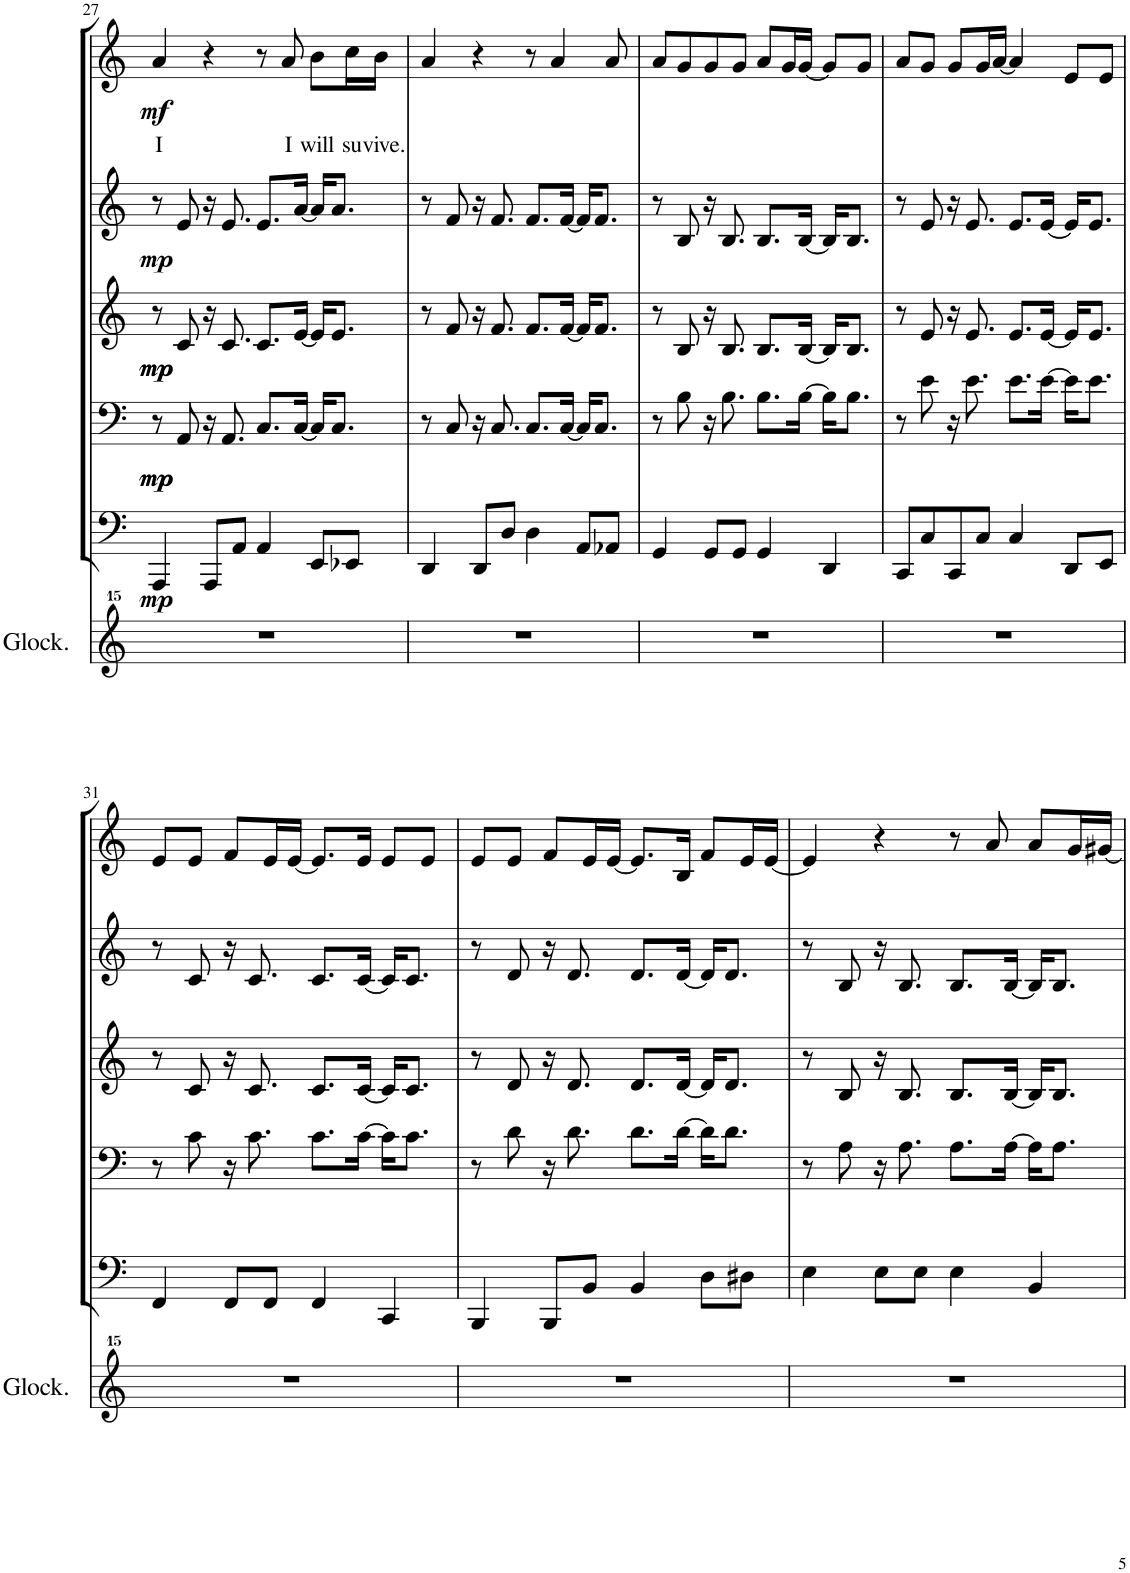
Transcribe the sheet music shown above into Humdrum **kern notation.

**kern	**kern	**dynam	**kern	**dynam	**kern	**dynam	**kern	**dynam	**kern	**text	**dynam
*part6	*part5	*part5	*part4	*part4	*part3	*part3	*part2	*part2	*part1	*part1	*part1
*staff6	*staff5	*staff5	*staff4	*staff4	*staff3	*staff3	*staff2	*staff2	*staff1	*staff1	*staff1
*I"Glockenspiel	*I"Tuba	*	*I"Trombone	*	*I"Horn in F	*	*I"Bb Trumpet 2	*	*I"Bb Trumpet 1	*	*
*I'Glock.	*I'Tba	*	*I'Trb	*	*I'Hn	*	*I'Tpt	*	*I'Tpt	*	*
!!LO:PB:g=z
*clefG^^2	*clefF4	*	*clefF4	*	*clefG2	*	*clefG2	*	*clefG2	*	*
*	*	*	*	*	*ITrd4c7	*	*ITrd1c2	*	*ITrd1c2	*	*
*k[]	*k[]	*	*k[]	*	*k[]	*	*k[]	*	*k[]	*	*
*M4/4	*M4/4	*	*M4/4	*	*M4/4	*	*M4/4	*	*M4/4	*	*
=27	=27	=27	=27	=27	=27	=27	=27	=27	=27	=27	=27
!	!	!LO:DY:b	!	!LO:DY:b	!	!	!	!	!	!LO:LY:b	!
!	!	!	!	!LO:DY:n=1:b	!	!LO:DY:b	!	!	!	!	!
!	!	!	!	!	!	!LO:DY:n=1:b	!	!LO:DY:b	!	!	!LO:DY:b
1r	4AAA/	mp	8r	mp mp	8r	mp mp	8r	mp	4a/	I	mf
.	.	.	8AA/	.	8c/	.	8e/	.	.	.	.
.	8AAA/L	.	16r	.	16r	.	16r	.	4r	.	.
.	.	.	8.AA/	.	8.c/	.	8.e/	.	.	.	.
.	8AA/J	.	.	.	.	.	.	.	.	.	.
.	4AA/	.	8.C/L	.	8.c/L	.	8.e/L	.	8r	.	.
!	!	!	!	!	!	!	!	!	!	!LO:LY:b	!
.	.	.	.	.	.	.	.	.	8a/	I	.
.	.	.	[16C/Jk	.	[16e/Jk	.	[16a/Jk	.	.	.	.
!	!	!	!	!	!	!	!	!	!	!LO:LY:b	!
.	8EE/L	.	16C/KL]	.	16e/KL]	.	16a/KL]	.	8b\L	will	.
.	.	.	8.C/J	.	8.e/J	.	8.a/J	.	.	.	.
!	!	!	!	!	!	!	!	!	!	!LO:LY:b	!
.	8EE-X/J	.	.	.	.	.	.	.	16cc\L	su-	.
!	!	!	!	!	!	!	!	!	!	!LO:LY:b	!
.	.	.	.	.	.	.	.	.	16b\JJ	-vive.	.
=28	=28	=28	=28	=28	=28	=28	=28	=28	=28	=28	=28
1r	4DD/	.	8r	.	8r	.	8r	.	4a/	.	.
.	.	.	8C/	.	8f/	.	8f/	.	.	.	.
.	8DD/L	.	16r	.	16r	.	16r	.	4r	.	.
.	.	.	8.C/	.	8.f/	.	8.f/	.	.	.	.
.	8D/J	.	.	.	.	.	.	.	.	.	.
.	4D\	.	8.C/L	.	8.f/L	.	8.f/L	.	8r	.	.
.	.	.	.	.	.	.	.	.	4a/	.	.
.	.	.	[16C/Jk	.	[16f/Jk	.	[16f/Jk	.	.	.	.
.	8AA/L	.	16C/KL]	.	16f/KL]	.	16f/KL]	.	.	.	.
.	.	.	8.C/J	.	8.f/J	.	8.f/J	.	.	.	.
.	8AA-X/J	.	.	.	.	.	.	.	8a/	.	.
=29	=29	=29	=29	=29	=29	=29	=29	=29	=29	=29	=29
1r	4GG/	.	8r	.	8r	.	8r	.	8a/L	.	.
.	.	.	8B\	.	8B/	.	8B/	.	8g/	.	.
.	8GG/L	.	16r	.	16r	.	16r	.	8g/	.	.
.	.	.	8.B\	.	8.B/	.	8.B/	.	.	.	.
.	8GG/J	.	.	.	.	.	.	.	8g/J	.	.
.	4GG/	.	8.B\L	.	8.B/L	.	8.B/L	.	8a/L	.	.
.	.	.	.	.	.	.	.	.	16g/L	.	.
.	.	.	[16B\Jk	.	[16B/Jk	.	[16B/Jk	.	[16g/JJ	.	.
.	4DD/	.	16B\KL]	.	16B/KL]	.	16B/KL]	.	8g/L]	.	.
.	.	.	8.B\J	.	8.B/J	.	8.B/J	.	.	.	.
.	.	.	.	.	.	.	.	.	8g/J	.	.
=30	=30	=30	=30	=30	=30	=30	=30	=30	=30	=30	=30
1r	8CC/L	.	8r	.	8r	.	8r	.	8a/L	.	.
.	8C/	.	8e\	.	8e/	.	8e/	.	8g/J	.	.
.	8CC/	.	16r	.	16r	.	16r	.	8g/L	.	.
.	.	.	8.e\	.	8.e/	.	8.e/	.	.	.	.
.	8C/J	.	.	.	.	.	.	.	16g/L	.	.
.	.	.	.	.	.	.	.	.	[16a/JJ	.	.
.	4C/	.	8.e\L	.	8.e/L	.	8.e/L	.	4a/]	.	.
.	.	.	[16e\Jk	.	[16e/Jk	.	[16e/Jk	.	.	.	.
.	8DD/L	.	16e\KL]	.	16e/KL]	.	16e/KL]	.	8e/L	.	.
.	.	.	8.e\J	.	8.e/J	.	8.e/J	.	.	.	.
.	8EE/J	.	.	.	.	.	.	.	8e/J	.	.
!!LO:LB:g=z
=31	=31	=31	=31	=31	=31	=31	=31	=31	=31	=31	=31
1r	4FF/	.	8r	.	8r	.	8r	.	8e/L	.	.
.	.	.	8c\	.	8c/	.	8c/	.	8e/J	.	.
.	8FF/L	.	16r	.	16r	.	16r	.	8f/L	.	.
.	.	.	8.c\	.	8.c/	.	8.c/	.	.	.	.
.	8FF/J	.	.	.	.	.	.	.	16e/L	.	.
.	.	.	.	.	.	.	.	.	[16e/JJ	.	.
.	4FF/	.	8.c\L	.	8.c/L	.	8.c/L	.	8.e/L]	.	.
.	.	.	[16c\Jk	.	[16c/Jk	.	[16c/Jk	.	16e/Jk	.	.
.	4CC/	.	16c\KL]	.	16c/KL]	.	16c/KL]	.	8e/L	.	.
.	.	.	8.c\J	.	8.c/J	.	8.c/J	.	.	.	.
.	.	.	.	.	.	.	.	.	8e/J	.	.
=32	=32	=32	=32	=32	=32	=32	=32	=32	=32	=32	=32
1r	4BBB/	.	8r	.	8r	.	8r	.	8e/L	.	.
.	.	.	8d\	.	8d/	.	8d/	.	8e/J	.	.
.	8BBB/L	.	16r	.	16r	.	16r	.	8f/L	.	.
.	.	.	8.d\	.	8.d/	.	8.d/	.	.	.	.
.	8BB/J	.	.	.	.	.	.	.	16e/L	.	.
.	.	.	.	.	.	.	.	.	[16e/JJ	.	.
.	4BB/	.	8.d\L	.	8.d/L	.	8.d/L	.	8.e/L]	.	.
.	.	.	[16d\Jk	.	[16d/Jk	.	[16d/Jk	.	16B/Jk	.	.
.	8D\L	.	16d\KL]	.	16d/KL]	.	16d/KL]	.	8f/L	.	.
.	.	.	8.d\J	.	8.d/J	.	8.d/J	.	.	.	.
.	8D#X\J	.	.	.	.	.	.	.	16e/L	.	.
.	.	.	.	.	.	.	.	.	[16e/JJ	.	.
=33	=33	=33	=33	=33	=33	=33	=33	=33	=33	=33	=33
1r	4E\	.	8r	.	8r	.	8r	.	4e/]	.	.
.	.	.	8A\	.	8B/	.	8B/	.	.	.	.
.	8E\L	.	16r	.	16r	.	16r	.	4r	.	.
.	.	.	8.A\	.	8.B/	.	8.B/	.	.	.	.
.	8E\J	.	.	.	.	.	.	.	.	.	.
.	4E\	.	8.A\L	.	8.B/L	.	8.B/L	.	8r	.	.
.	.	.	.	.	.	.	.	.	8a/	.	.
.	.	.	[16A\Jk	.	[16B/Jk	.	[16B/Jk	.	.	.	.
.	4BB/	.	16A\KL]	.	16B/KL]	.	16B/KL]	.	8a/L	.	.
.	.	.	8.A\J	.	8.B/J	.	8.B/J	.	.	.	.
.	.	.	.	.	.	.	.	.	16g/L	.	.
.	.	.	.	.	.	.	.	.	[16g#X/JJ	.	.
=	=	=	=	=	=	=	=	=	=	=	=
*-	*-	*-	*-	*-	*-	*-	*-	*-	*-	*-	*-
